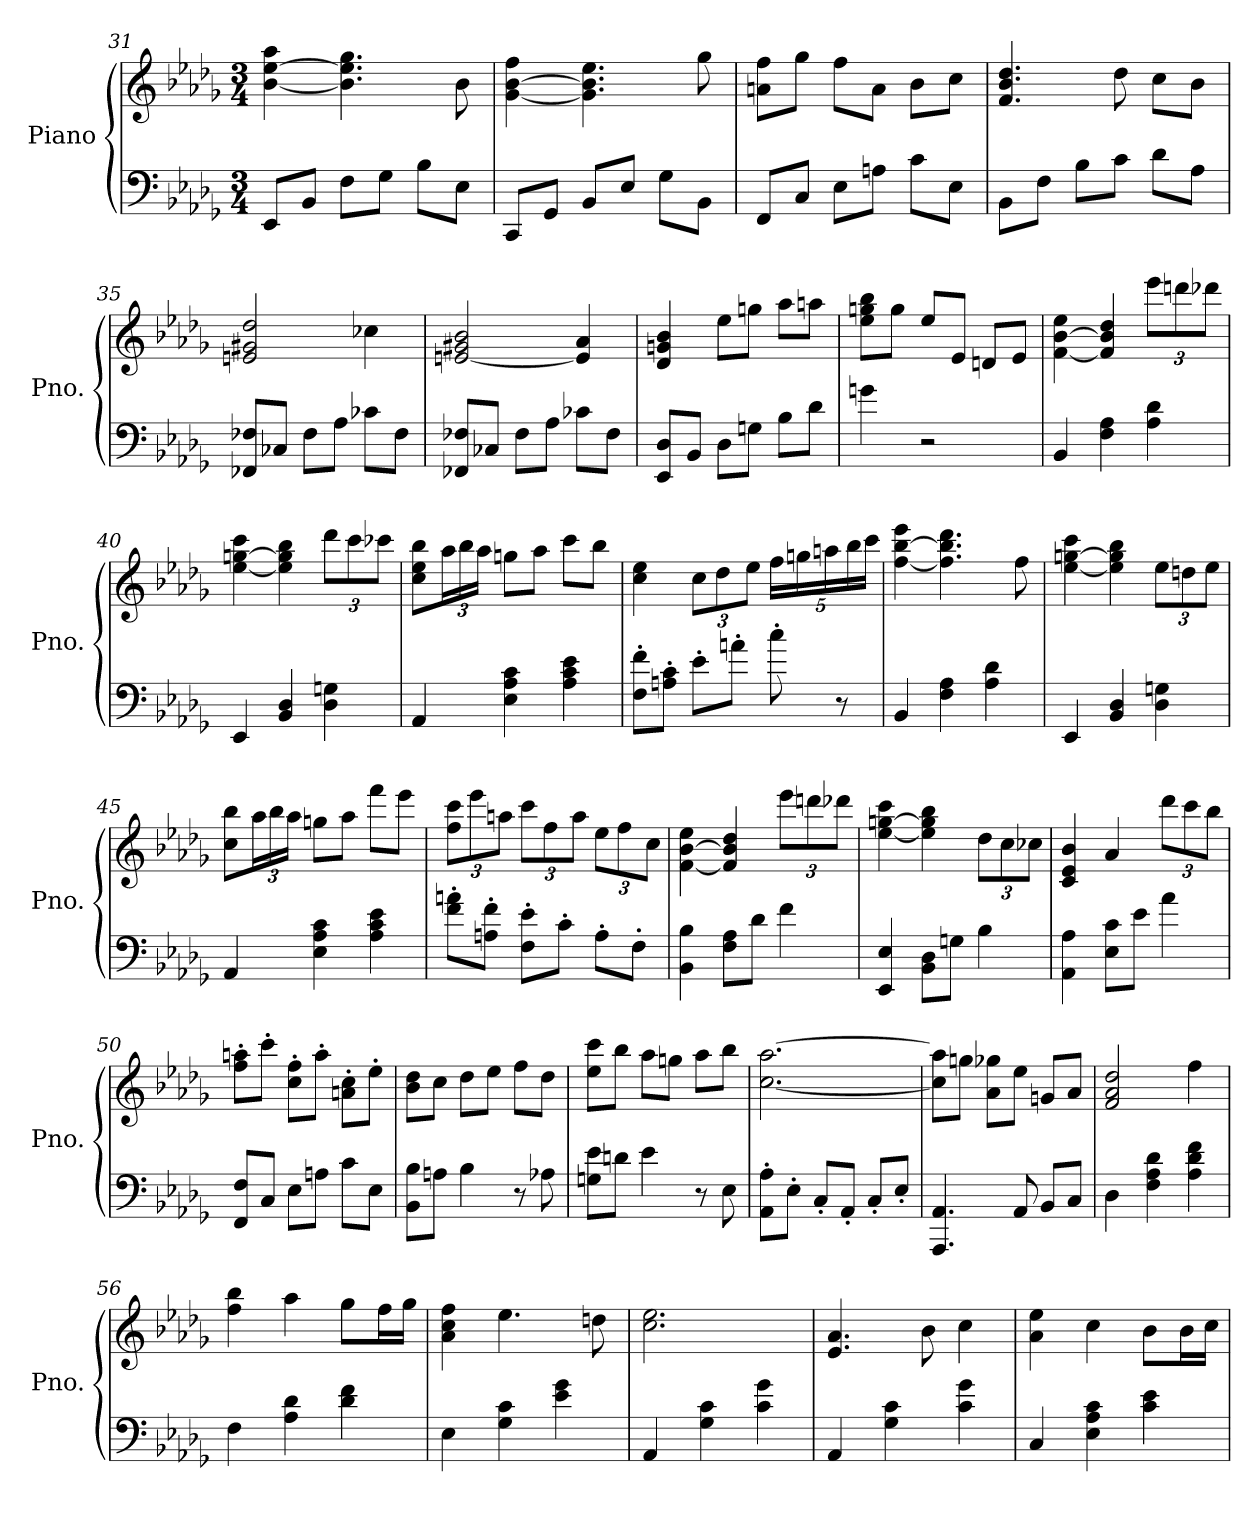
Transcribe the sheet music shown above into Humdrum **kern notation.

**kern	**kern
*part1	*part1
*staff2	*staff1
*I"Piano	*
*I'Pno.	*
!!LO:PB:g=z
*clefF4	*clefG2
*k[b-e-a-d-g-]	*k[b-e-a-d-g-]
*M3/4	*M3/4
=31	=31
8EE-/L	[4b-\ [4ee-\ 4aa-\
8BB-/J	.
8F\L	4.b-\] 4.ee-\] 4.gg-\
8G-\J	.
8B-\L	.
8E-\J	8b-\
=32	=32
8CC/L	[4g-\ [4b-\ 4ff\
8GG-/J	.
8BB-/L	4.g-\] 4.b-\] 4.ee-\
8E-/J	.
8G-\L	.
8BB-\J	8gg-\
=33	=33
8FF/L	8an\ 8ff\L
8C/J	8gg-\J
8E-\L	8ff\L
8An\J	8a\J
8c\L	8b-\L
8E-\J	8cc\J
=34	=34
8BB-\L	4.f/ 4.b-/ 4.dd-/
8F\J	.
8B-\L	.
8c\J	8dd-\
8d-\L	8cc\L
8A-\J	8b-\J
=35	=35
8FF-X/ 8F-X/L	2en/ 2g#X/ 2dd-/
8C-X/J	.
8F-\L	.
8A-\J	.
8c-X\L	4cc-X\
8F-\J	.
!!LO:LB:g=z
=36	=36
8FF-X/ 8F-X/L	[2en/ 2g#X/ 2b-/
8C-X/J	.
8F-\L	.
8A-\J	.
8c-X\L	4e/] 4a-/
8F-\J	.
=37	=37
8EE-/ 8D-/L	4d-/ 4gn/ 4b-/
8BB-/J	.
8D-\L	8ee-\L
8Gn\J	8ggn\J
8B-\L	8aa-\L
8d-\J	8aan\J
=38	=38
4gn\	8ee-\ 8ggn\ 8bb-\L
.	8gg\J
2r	8ee-/L
.	8e-/J
.	8dn/L
.	8e-/J
=39	=39
4BB-/	[4f\ [4b-\ 4ee-\
4F\ 4A-\	4f/] 4b-/] 4dd-/
*	*Xbrackettup
4A-\ 4d-\	12eee-\L
.	12dddn\
.	12ddd-X\J
=40	=40
4EE-/	[4ee-\ [4ggn\ 4ccc\
4BB-/ 4D-/	4ee-\] 4gg\] 4bb-\
4D-\ 4Gn\	12ddd-\L
.	12ccc\
.	12ccc-X\J
!!LO:LB:g=z
=41	=41
4AA-/	8cc\ 8ee-\ 8bb-\L
.	24aa-\L
.	24bb-\
.	24aa-\JJ
4E-\ 4A-\ 4c\	8ggn\L
.	8aa-\J
4A-\ 4c\ 4e-\	8ccc\L
.	8bb-\J
=42	=42
8F\' 8f\'L	4cc\ 4ee-\
8An\' 8c\'J	.
8e-'\L	12cc\L
.	12dd-\
8an'\J	.
.	12ee-\J
8cc'\	20ff\LL
.	20ggn\
.	20aan\
8r	.
.	20bb-\
.	20ccc\JJ
=43	=43
4BB-/	[4ff\ [4bb-\ 4eee-\
4F\ 4A-\	4.ff\] 4.bb-\] 4.ddd-\
4A-\ 4d-\	.
.	8ff\
=44	=44
4EE-/	[4ee-\ [4ggn\ 4ccc\
4BB-/ 4D-/	4ee-\] 4gg\] 4bb-\
4D-\ 4Gn\	12ee-\L
.	12ddn\
.	12ee-\J
!!LO:LB:g=z
=45	=45
4AA-/	8cc\ 8bb-\L
.	24aa-\L
.	24bb-\
.	24aa-\JJ
4E-\ 4A-\ 4c\	8ggn\L
.	8aa-\J
4A-\ 4c\ 4e-\	8fff\L
.	8eee-\J
=46	=46
8f\' 8an\'L	12ff\ 12ccc\L
.	12eee-\
8An\' 8f\'J	.
.	12aan\J
8F\' 8e-\'L	12ccc\L
.	12ff\
8c'\J	.
.	12aa\J
8A'\L	12ee-\L
.	12ff\
8F'\J	.
.	12cc\J
=47	=47
4BB-\ 4B-\	[4f\ [4b-\ 4ee-\
8F\ 8A-\L	4f/] 4b-/] 4dd-/
8d-\J	.
4f\	12eee-\L
.	12dddn\
.	12ddd-X\J
=48	=48
4EE-/ 4E-/	[4ee-\ [4ggn\ 4ccc\
8BB-\ 8D-\L	4ee-\] 4gg\] 4bb-\
8Gn\J	.
4B-\	12dd-\L
.	12cc\
.	12cc-X\J
!!LO:LB:g=z
=49	=49
4AA-\ 4A-\	4c/ 4e-/ 4b-/
8E-\ 8c\L	4a-/
8e-\J	.
4a-\	12ddd-\L
.	12ccc\
.	12bb-\J
=50	=50
8FF/ 8F/L	8ff\' 8aan\'L
8C/J	8ccc'\J
8E-\L	8cc\' 8ff\'L
8An\J	8aa'\J
8c\L	8an\' 8cc\'L
8E-\J	8ee-'\J
=51	=51
8BB-\ 8B-\L	8b-\ 8dd-\L
8An\J	8cc\J
4B-\	8dd-\L
.	8ee-\J
8r	8ff\L
8A-X\	8dd-\J
=52	=52
8Gn\ 8e-\L	8ee-\ 8ccc\L
8dn\J	8bb-\J
4e-\	8aa-\L
.	8ggn\J
8r	8aa-\L
8E-\	8bb-\J
=53	=53
8AA-\' 8A-\'L	[2.cc\ [2.aa-\
8E-'\J	.
8C'/L	.
8AA-'/J	.
8C'/L	.
8E-'/J	.
!!LO:PB:g=z
=54	=54
4.AAA-/ 4.AA-/	8cc\] 8aa-\]L
.	8ggn\J
.	8a-\ 8gg-X\L
8AA-/	8ee-\J
8BB-/L	8gn/L
8C/J	8a-/J
=55	=55
4D-\	2f/ 2a-/ 2dd-/
4F\ 4A-\ 4d-\	.
4A-\ 4d-\ 4f\	4ff\
=56	=56
4F\	4ff\ 4bb-\
4A-\ 4d-\	4aa-\
4d-\ 4f\	8gg-\L
.	16ff\L
.	16gg-\JJ
=57	=57
4E-\	4a-\ 4cc\ 4ff\
4G-\ 4c\	4.ee-\
4e-\ 4g-\	.
.	8ddn\
=58	=58
4AA-/	2.cc\ 2.ee-\
4G-\ 4c\	.
4c\ 4g-\	.
=59	=59
4AA-/	4.e-/ 4.a-/
4G-\ 4c\	.
.	8b-\
4c\ 4g-\	4cc\
=60	=60
4C/	4a-\ 4ee-\
4E-\ 4A-\ 4c\	4cc\
4c\ 4e-\	8b-\L
.	16b-\L
.	16cc\JJ
=	=
*-	*-
